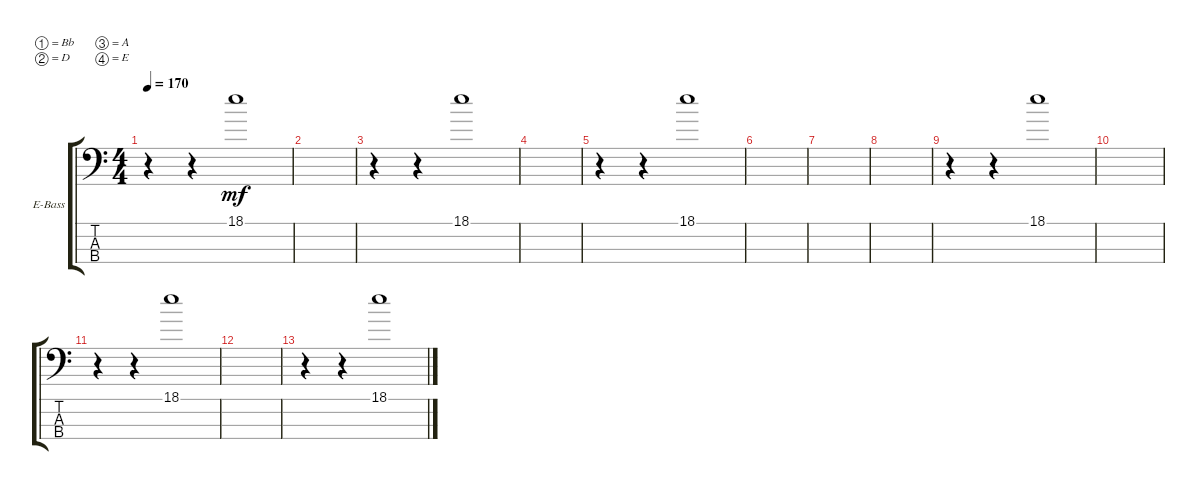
\defaultSystemsLayout 4
\bracketExtendMode groupsimilarinstruments
\firstSystemTrackNameOrientation horizontal
\otherSystemsTrackNameOrientation horizontal
\track ("Electric Bass" "E-Bass") {instrument electricbassfinger}
\staff {score tabs}
\tuning (Bb2 D2 A1 E1)
\ts (4 4)
\tempo 170
\clef f4
\scale
0.333333
\ks c
r.4{dy mf} r.4 18.1.1 |
\scale
0.333333 |
\scale
0.333333 r.4 r.4 18.1.1 |
\scale
0.333333 |
\scale
0.333333 r.4 r.4 18.1.1 |
\scale
0.333333 |
\scale
0.333333 |
\scale
0.333333 |
\scale
0.333333 r.4 r.4 18.1.1 |
\scale
0.333333 |
\scale
0.333333 r.4 r.4 18.1.1 |
\scale
0.333333 |
\scale
0.333333 r.4 r.4 18.1.1 |
\scale
0.333333 |
\scale
0.333333 |
\scale
0.333333
